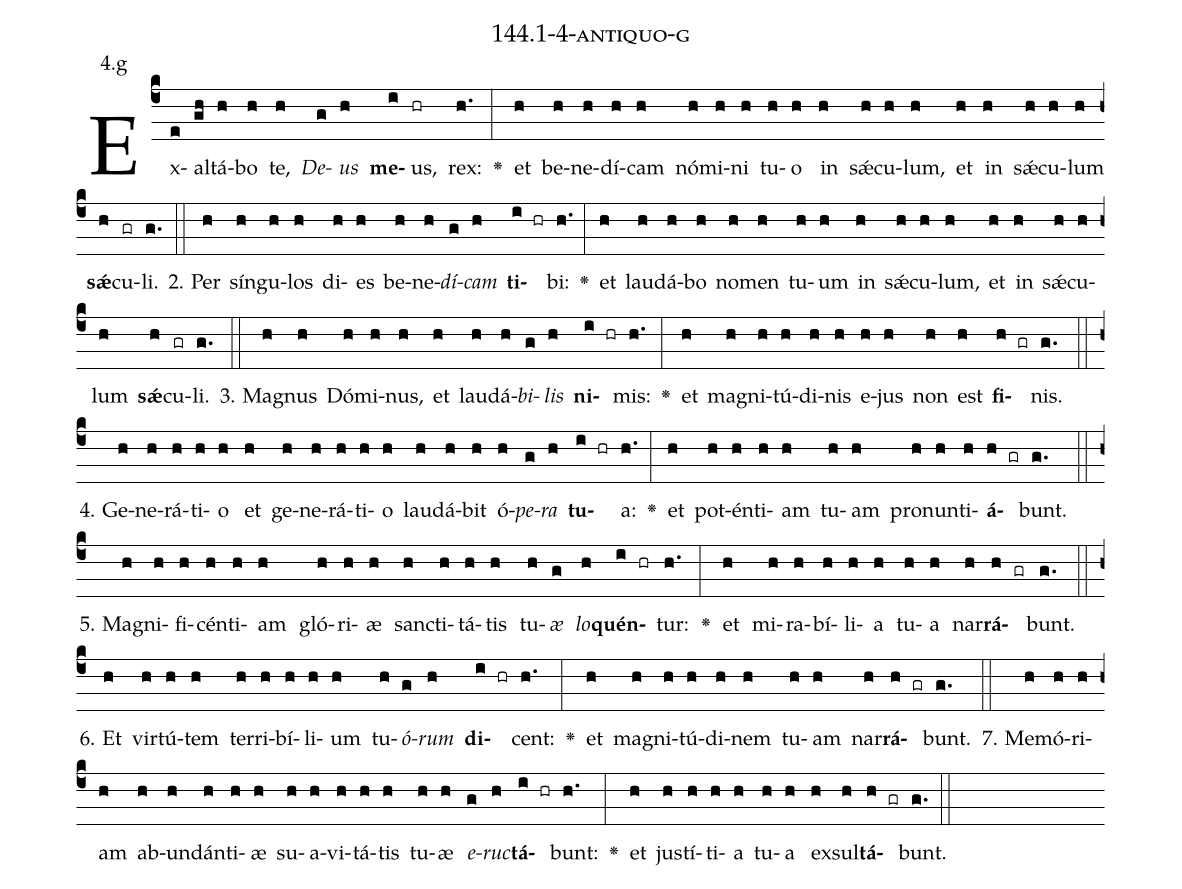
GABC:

name: 144.1-4-antiquo-g;
annotation: 4.g;
%%
(c4)Ex(e)al(gh)tá(h)bo(h) te,(h) <i>De</i>(g)<i>us</i>(h) <b>me</b>(i)us,(hr) rex:(h.) <v>\greheightstar</v>(:) et(h) be(h)ne(h)dí(h)cam(h) nó(h)mi(h)ni(h) tu(h)o(h) in(h) sǽ(h)cu(h)lum,(h) et(h) in(h) sǽ(h)cu(h)lum(h) <b>sǽ</b>(h)cu(gr)li.(g.) (::)
2. Per(h) sín(h)gu(h)los(h) di(h)es(h) be(h)ne(h)<i>dí</i>(g)<i>cam</i>(h) <b>ti</b>(i hr)bi:(h.) <v>\greheightstar</v>(:) et(h) lau(h)dá(h)bo(h) no(h)men(h) tu(h)um(h) in(h) sǽ(h)cu(h)lum,(h) et(h) in(h) sǽ(h)cu(h)lum(h) <b>sǽ</b>(h)cu(gr)li.(g.) (::)
3. Ma(h)gnus(h) Dó(h)mi(h)nus,(h) et(h) lau(h)dá(h)<i>bi</i>(g)<i>lis</i>(h) <b>ni</b>(i hr)mis:(h.) <v>\greheightstar</v>(:) et(h) ma(h)gni(h)tú(h)di(h)nis(h) e(h)jus(h) non(h) est(h) <b>fi</b>(h gr)nis.(g.) (::)
4. Ge(h)ne(h)rá(h)ti(h)o(h) et(h) ge(h)ne(h)rá(h)ti(h)o(h) lau(h)dá(h)bit(h) ó(h)<i>pe</i>(g)<i>ra</i>(h) <b>tu</b>(i hr)a:(h.) <v>\greheightstar</v>(:) et(h) pot(h)én(h)ti(h)am(h) tu(h)am(h) pro(h)nun(h)ti(h)<b>á</b>(h gr)bunt.(g.) (::)
5. Ma(h)gni(h)fi(h)cén(h)ti(h)am(h) gló(h)ri(h)æ(h) sanc(h)ti(h)tá(h)tis(h) tu(h)<i>æ</i>(g) <i>lo</i>(h)<b>quén</b>(i hr)tur:(h.) <v>\greheightstar</v>(:) et(h) mi(h)ra(h)bí(h)li(h)a(h) tu(h)a(h) nar(h)<b>rá</b>(h gr)bunt.(g.) (::)
6. Et(h) vir(h)tú(h)tem(h) ter(h)ri(h)bí(h)li(h)um(h) tu(h)<i>ó</i>(g)<i>rum</i>(h) <b>di</b>(i hr)cent:(h.) <v>\greheightstar</v>(:) et(h) ma(h)gni(h)tú(h)di(h)nem(h) tu(h)am(h) nar(h)<b>rá</b>(h gr)bunt.(g.) (::)
7. Me(h)mó(h)ri(h)am(h) ab(h)un(h)dán(h)ti(h)æ(h) su(h)a(h)vi(h)tá(h)tis(h) tu(h)æ(h) <i>e</i>(g)<i>ruc</i>(h)<b>tá</b>(i hr)bunt:(h.) <v>\greheightstar</v>(:) et(h) jus(h)tí(h)ti(h)a(h) tu(h)a(h) ex(h)sul(h)<b>tá</b>(h gr)bunt.(g.) (::)
